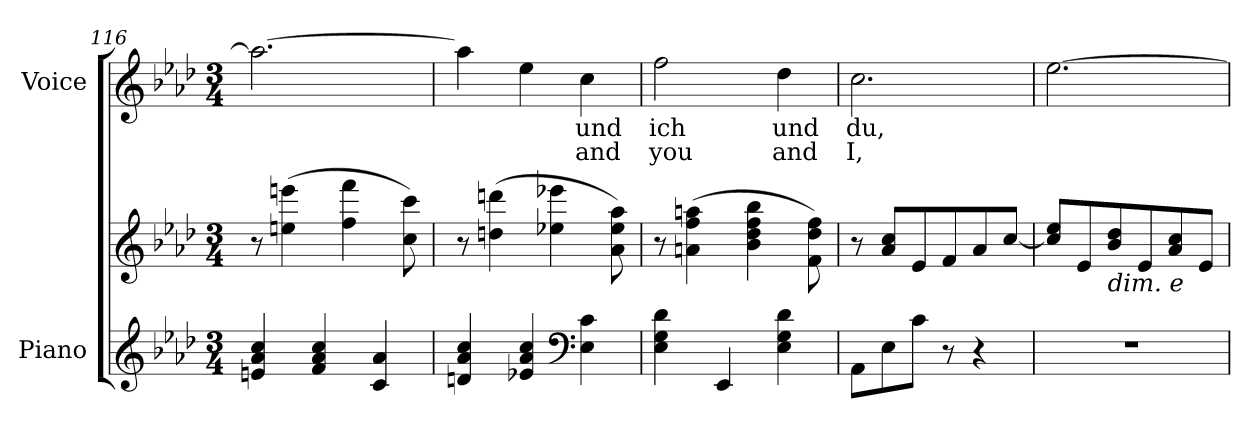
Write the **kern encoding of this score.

**kern	**kern	**kern	**text	**text
*part2	*part2	*part1	*part1	*part1
*staff3	*staff2	*staff1	*staff1	*staff1
*I"Piano	*	*I"Voice	*	*
*I'Pno	*	*	*	*
!!LO:LB:g=z
*clefG2	*clefG2	*clefG2	*	*
*k[b-e-a-d-]	*k[b-e-a-d-]	*k[b-e-a-d-]	*	*
*M3/4	*M3/4	*M3/4	*	*
=116	=116	=116	=116	=116
4en/ 4a-/ 4cc/	8r	2.aa-\_	.	.
.	(4een\ 4eeen\	.	.	.
4f/ 4a-/ 4cc/	.	.	.	.
.	4ff\ 4fff\	.	.	.
4c/ 4a-/	.	.	.	.
.	8cc\ 8ccc\)	.	.	.
=117	=117	=117	=117	=117
4dn/ 4a-/ 4cc/	8r	4aa-\]	.	.
.	(4ddn\ 4dddn\	.	.	.
4e-X/ 4a-/ 4cc/	.	4ee-\	.	.
.	4ee-X\ 4eee-X\	.	.	.
*clefF4	*	*	*	*
!	!	!	!LO:LY:b	!LO:LY:b
4E-\ 4c\	.	4cc\	und	and
.	8a-\ 8ee-\ 8aa-\)	.	.	.
=118	=118	=118	=118	=118
!	!	!	!LO:LY:b	!LO:LY:b
4E-\ 4G\ 4d-\	8r	2ff\	ich	you
.	(4an\ 4ff\ 4aan\	.	.	.
4EE-/	.	.	.	.
.	4b-\ 4dd-\ 4ff\ 4bb-\	.	.	.
!	!	!	!LO:LY:b	!LO:LY:b
4E-\ 4G\ 4d-\	.	4dd-\	und	and
.	8f\ 8dd-\ 8ff\)	.	.	.
=119	=119	=119	=119	=119
!	!	!	!LO:LY:b	!LO:LY:b
8AA-\L	8r	2.cc\	du,	I,
8E-\	8a-/ 8cc/L	.	.	.
8c\J	8e-/	.	.	.
8r	8f/	.	.	.
4r	8a-/	.	.	.
.	[8cc/J	.	.	.
=120	=120	=120	=120	=120
2.r	8cc/] 8ee-/L	[2.ee-\	.	.
.	8e-/	.	.	.
!	!LO:TX:b:i:t=dim.      e	!	!	!
.	8b-/ 8dd-/	.	.	.
.	8e-/	.	.	.
.	8a-/ 8cc/	.	.	.
.	8e-/J	.	.	.
=	=	=	=	=
*-	*-	*-	*-	*-
